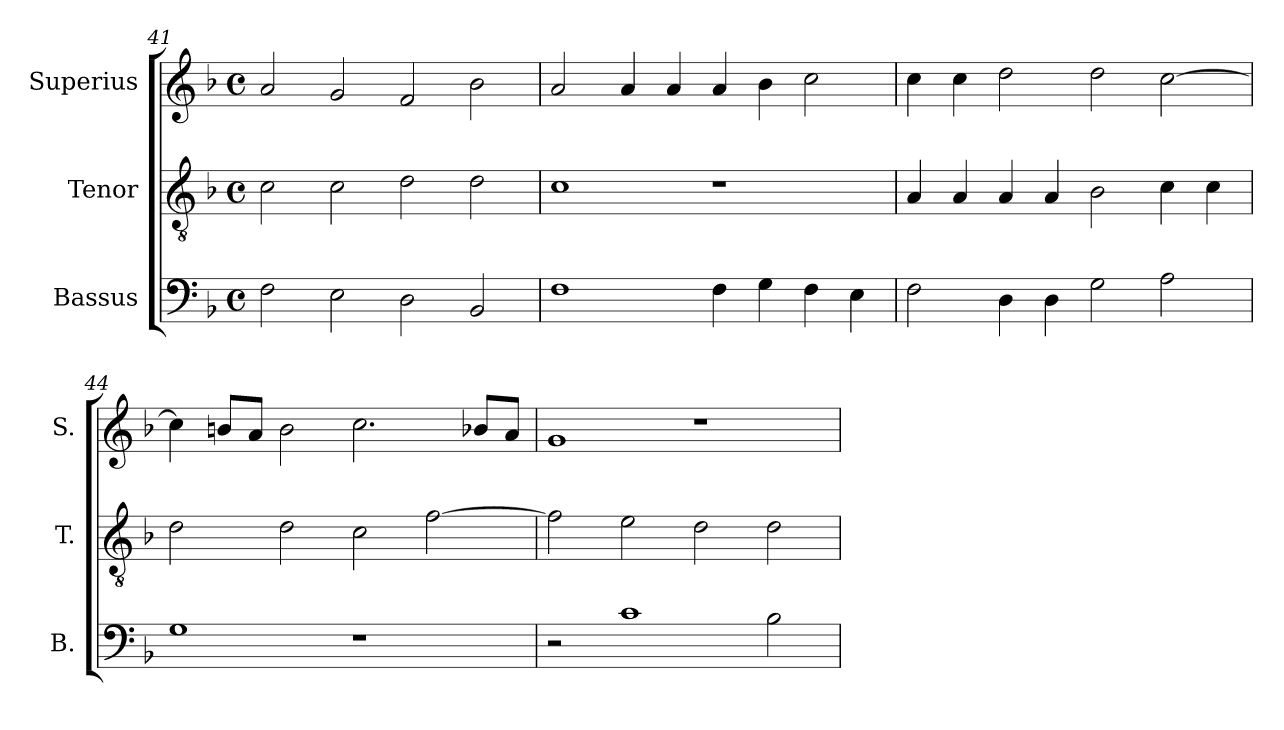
**kern	**kern	**kern
*part3	*part2	*part1
*staff3	*staff2	*staff1
*I"Bassus	*I"Tenor	*I"Superius
*I'B.	*I'T.	*I'S.
*clefF4	*clefGv2	*clefG2
*	*ITrd7c12	*
*k[b-]	*k[b-]	*k[b-]
*F:	*F:	*F:
*M4/4	*M4/4	*M4/4
*met(c)	*met(c)	*met(c)
=41	=41	=41
2Fi\	2Ci\	2ai/
2Ei\	2Ci\	2gi/
2Di\	2Di\	2fi/
2BB-i/	2Di\	2b-i\
=42	=42	=42
1Fi	1Ci	2ai/
.	.	4ai/
.	.	4ai/
4Fi\	1r	4ai/
4Gi\	.	4b-i\
4Fi\	.	2cci\
4Ei\	.	.
=43	=43	=43
2Fi\	4AAi/	4cci\
.	4AAi/	4cci\
4Di\	4AAi/	2ddi\
4Di\	4AAi/	.
2Gi\	2BB-i\	2ddi\
2Ai\	4Ci\	[>2cci\
.	4Ci\	.
!!LO:PB:g=z
=44	=44	=44
1Gi	2Di\	4cci\]
.	.	8bni/L
.	.	8ai/J
.	2Di\	2bi\
1r	2Ci\	2.cci\
.	[>2Fi\	.
.	.	8b-i/L
.	.	8ai/J
=45	=45	=45
2r	2Fi\]	1gi
1ci	2Ei\	.
.	2Di\	1r
2B-i\	2Di\	.
=	=	=
*-	*-	*-
